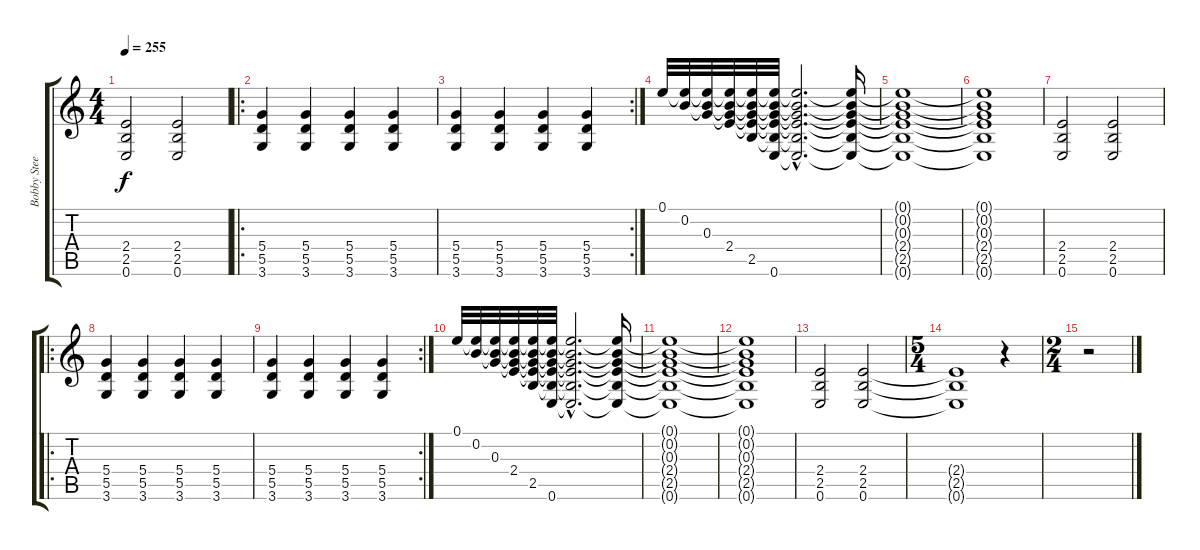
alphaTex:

\track ("Bobby Steele" "Bobby Stee") {instrument distortionguitar}
\staff {score tabs}
\tuning (E4 B3 G3 D3 A2 E2) {hide}
\ts (4 4)
\tempo 255
\clef g2
\ks c
(2.4 2.5 0.6).2{dy f} (2.4 2.5 0.6).2 |
\ro
(5.4 5.5 3.6).4 (5.4 5.5 3.6).4 (5.4 5.5 3.6).4 (5.4 5.5 3.6).4 |
\rc 2
(5.4 5.5 3.6).4 (5.4 5.5 3.6).4 (5.4 5.5 3.6).4 (5.4 5.5 3.6).4 |
0.1.32 (0.1{t} 0.2).32 (0.1{t} 0.2{t} 0.3).32 (0.1{t} 0.2{t} 0.3{t} 2.4).32 (0.1{t} 0.2{t} 0.3{t} 2.4{t} 2.5).32 (0.1{t} 0.2{t} 0.3{t} 2.4{t} 2.5{t} 0.6).32 (0.1{hac t} 0.2{hac t} 0.3{hac t} 2.4{hac t} 2.5{hac t} 0.6{hac t}).2{d} (0.1{t} 0.2{t} 0.3{t} 2.4{t} 2.5{t} 0.6{t}).16 |
(0.1{t} 0.2{t} 0.3{t} 2.4{t} 2.5{t} 0.6{t}).1 |
(0.1{t} 0.2{t} 0.3{t} 2.4{t} 2.5{t} 0.6{t}).1 |
(2.4 2.5 0.6).2 (2.4 2.5 0.6).2 |
\ro
(5.4 5.5 3.6).4 (5.4 5.5 3.6).4 (5.4 5.5 3.6).4 (5.4 5.5 3.6).4 |
\rc 2
(5.4 5.5 3.6).4 (5.4 5.5 3.6).4 (5.4 5.5 3.6).4 (5.4 5.5 3.6).4 |
0.1.32 (0.1{t} 0.2).32 (0.1{t} 0.2{t} 0.3).32 (0.1{t} 0.2{t} 0.3{t} 2.4).32 (0.1{t} 0.2{t} 0.3{t} 2.4{t} 2.5).32 (0.1{t} 0.2{t} 0.3{t} 2.4{t} 2.5{t} 0.6).32 (0.1{hac t} 0.2{hac t} 0.3{hac t} 2.4{hac t} 2.5{hac t} 0.6{hac t}).2{d} (0.1{t} 0.2{t} 0.3{t} 2.4{t} 2.5{t} 0.6{t}).16 |
(0.1{t} 0.2{t} 0.3{t} 2.4{t} 2.5{t} 0.6{t}).1 |
(0.1{t} 0.2{t} 0.3{t} 2.4{t} 2.5{t} 0.6{t}).1 |
(2.4 2.5 0.6).2 (2.4 2.5 0.6).2 |
\ts (5 4)
(2.4{t} 2.5{t} 0.6{t}).1 r.4 |
\ts (2 4)
r.2
